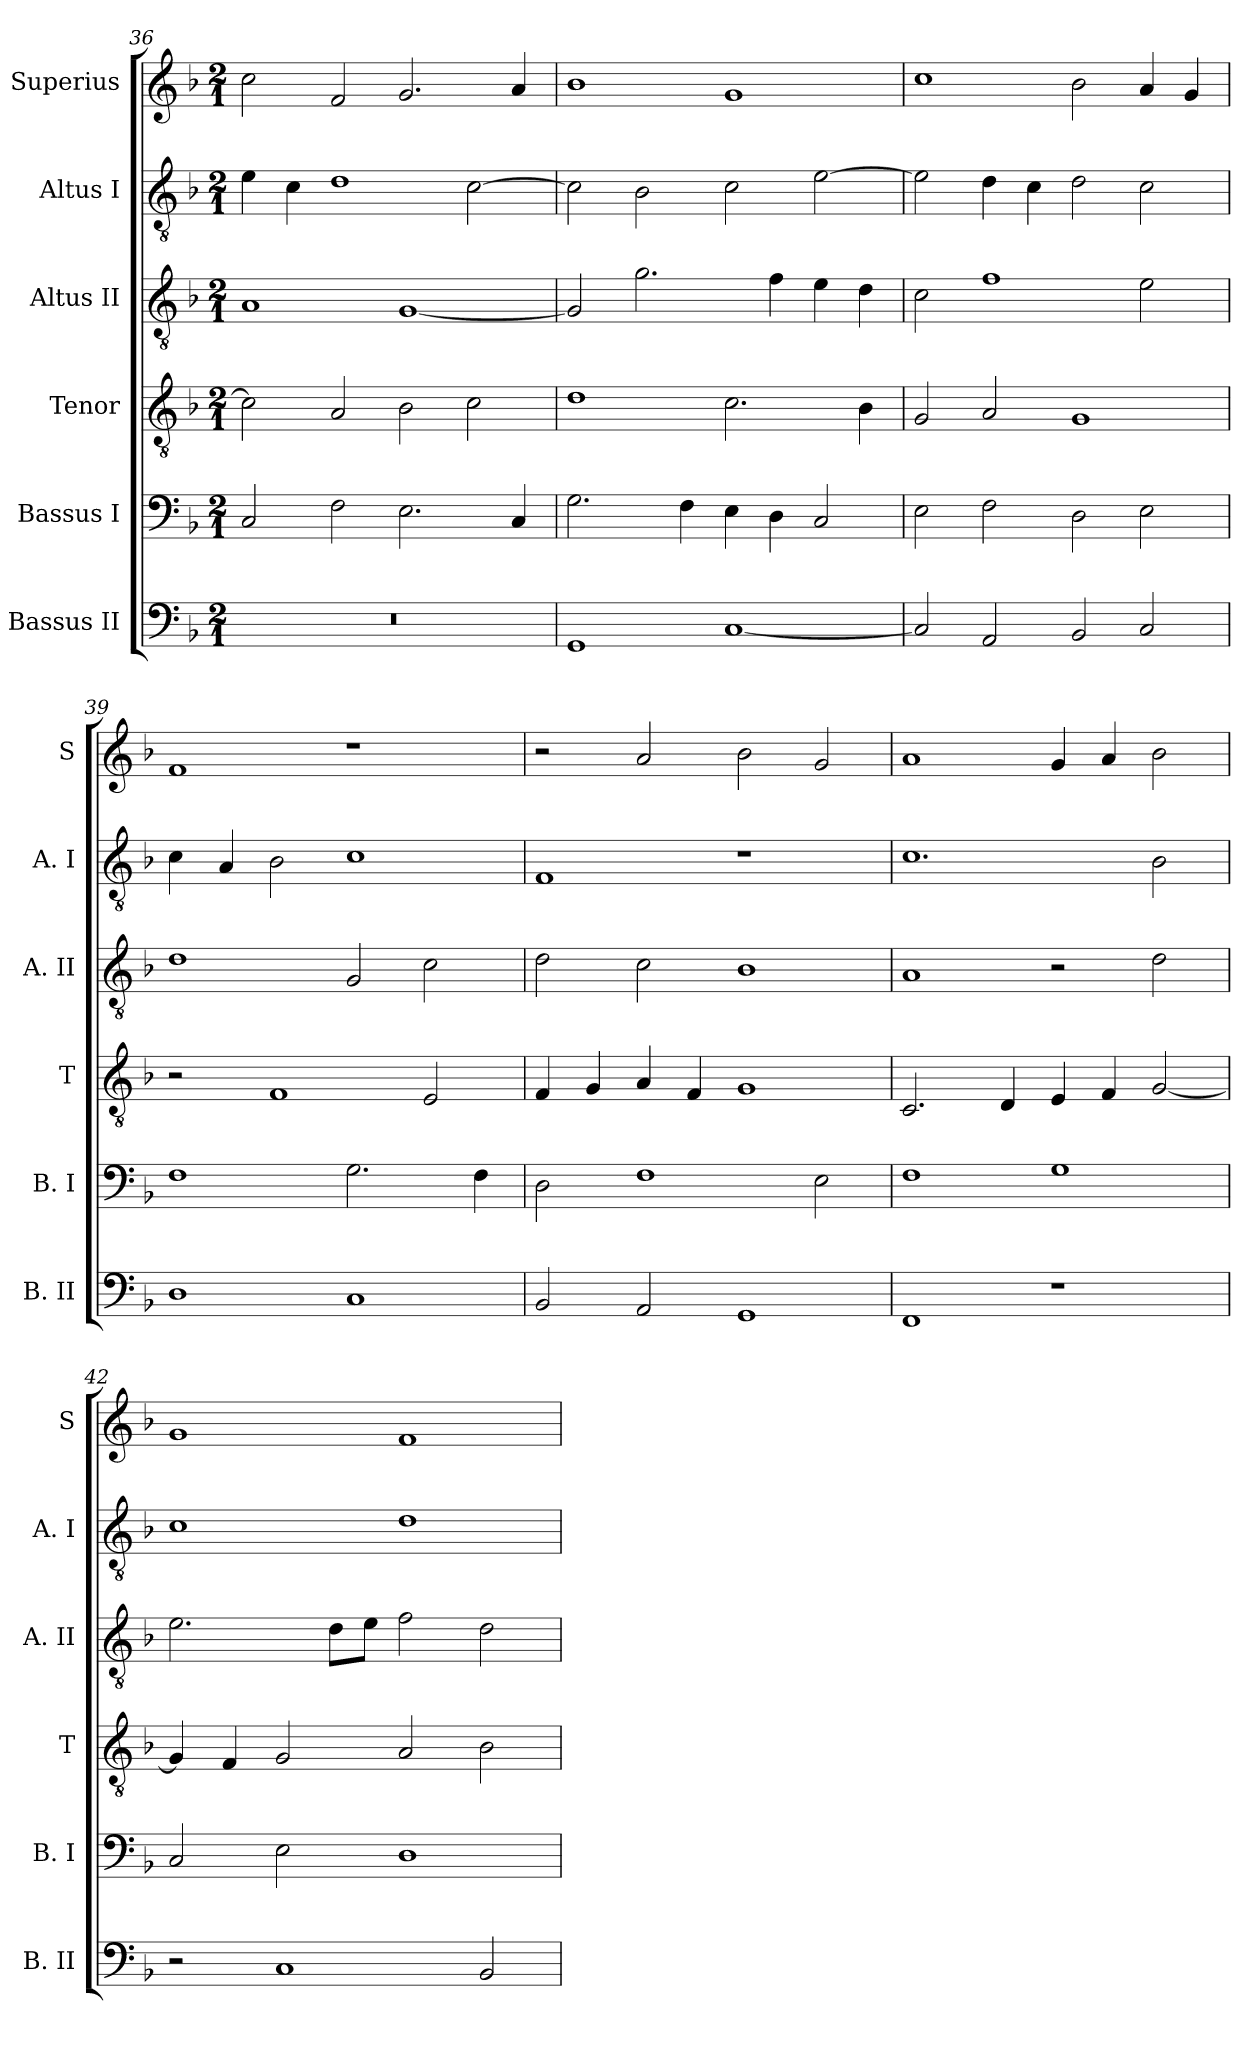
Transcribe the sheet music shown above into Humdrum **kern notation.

**kern	**kern	**kern	**kern	**kern	**kern
*part6	*part5	*part4	*part3	*part2	*part1
*staff6	*staff5	*staff4	*staff3	*staff2	*staff1
*I"Bassus II	*I"Bassus I	*I"Tenor	*I"Altus II	*I"Altus I	*I"Superius
*I'B. II	*I'B. I	*I'T	*I'A. II	*I'A. I	*I'S
*clefF4	*clefF4	*clefGv2	*clefGv2	*clefGv2	*clefG2
*k[b-]	*k[b-]	*k[b-]	*k[b-]	*k[b-]	*k[b-]
*d:	*d:	*d:	*d:	*d:	*d:
*M2/1	*M2/1	*M2/1	*M2/1	*M2/1	*M2/1
=36	=36	=36	=36	=36	=36
0r	2C	2c]	1A	4e	2cc
.	.	.	.	4c	.
.	2F	2A	.	1d	2f
.	2.E	2B-	[1G	.	2.g
.	.	2c	.	[2c	.
.	4C	.	.	.	4a
=37	=37	=37	=37	=37	=37
1GG	2.G	1d	2G]	2c]	1b-
.	.	.	2.g	2B-	.
.	4F	.	.	.	.
[1C	4E	2.c	.	2c	1g
.	4D	.	4f	.	.
.	2C	.	4e	[2e	.
.	.	4B-	4d	.	.
=38	=38	=38	=38	=38	=38
2C]	2E	2G	2c	2e]	1cc
2AA	2F	2A	1f	4d	.
.	.	.	.	4c	.
2BB-	2D	1G	.	2d	2b-
2C	2E	.	2e	2c	4a
.	.	.	.	.	4g
=39	=39	=39	=39	=39	=39
1D	1F	2r	1d	4c	1f
.	.	.	.	4A	.
.	.	1F	.	2B-	.
1C	2.G	.	2G	1c	1r
.	.	2E	2c	.	.
.	4F	.	.	.	.
=40	=40	=40	=40	=40	=40
2BB-	2D	4F	2d	1F	2r
.	.	4G	.	.	.
2AA	1F	4A	2c	.	2a
.	.	4F	.	.	.
1GG	.	1G	1B-	1r	2b-
.	2E	.	.	.	2g
=41	=41	=41	=41	=41	=41
1FF	1F	2.C	1A	1.c	1a
.	.	4D	.	.	.
1r	1G	4E	2r	.	4g
.	.	4F	.	.	4a
.	.	[2G	2d	2B-	2b-
=42	=42	=42	=42	=42	=42
2r	2C	4G]	2.e	1c	1g
.	.	4F	.	.	.
1C	2E	2G	.	.	.
.	.	.	8dL	.	.
.	.	.	8eJ	.	.
.	1D	2A	2f	1d	1f
2BB-	.	2B-	2d	.	.
=	=	=	=	=	=
*-	*-	*-	*-	*-	*-
